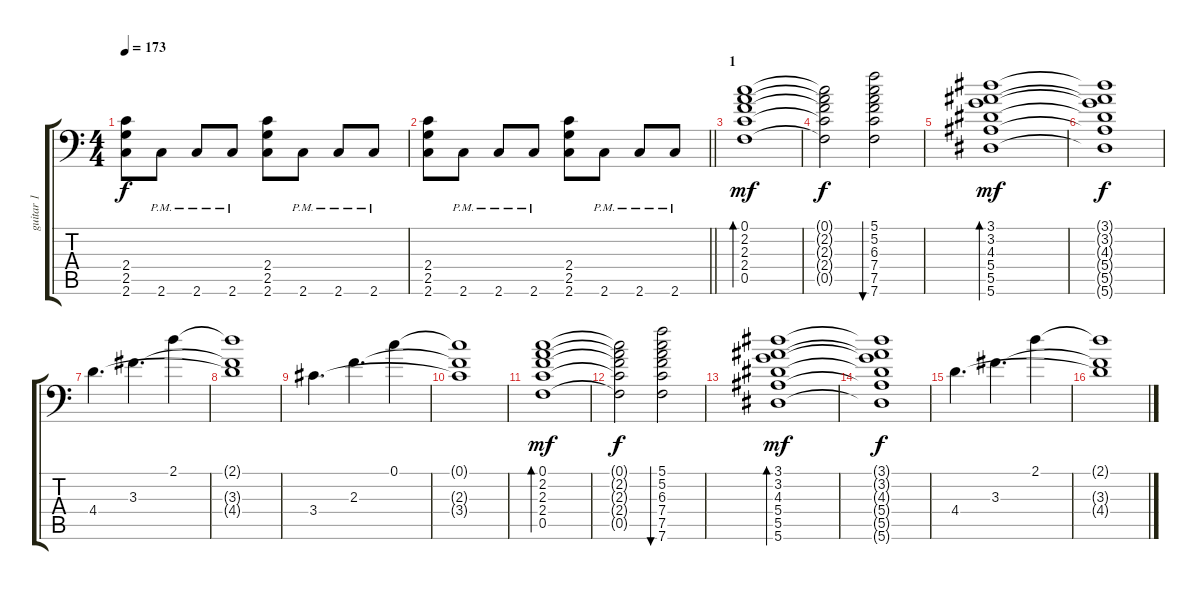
\track ("guitar 1" "guitar 1") {instrument distortionguitar}
\staff {score tabs}
\tuning (C4 G3 Eb3 Bb2 F2 Bb1) {hide}
\ts (4 4)
\tempo 173
\clef f4
\ks c
(2.4 2.5 2.6).8{dy f} 2.6{pm}.8 2.6{pm}.8 2.6{pm}.8 (2.4 2.5 2.6).8 2.6{pm}.8 2.6{pm}.8 2.6{pm}.8 |
\barLineRight lightlight
(2.4 2.5 2.6).8 2.6{pm}.8 2.6{pm}.8 2.6{pm}.8 (2.4 2.5 2.6).8 2.6{pm}.8 2.6{pm}.8 2.6{pm}.8 |
\section ("" "1")
(0.1 2.2 2.3 2.4 0.5).1{bd 60 dy mf instrument electricguitarclean} |
(0.1{t} 2.2{t} 2.3{t} 2.4{t} 0.5{t}).2{dy f} (5.1 5.2 6.3 7.4 7.5 7.6).2{bu 60} |
(3.1 3.2 4.3 5.4 5.5 5.6).1{bd 60 dy mf} |
(3.1{t} 3.2{t} 4.3{t} 5.4{t} 5.5{t} 5.6{t}).1{dy f} |
4.4.4{d} 3.3.4{d} 2.1.4 |
(2.1{t} 3.3{t} 4.4{t}).1 |
3.4.4{d} 2.3.4{d} 0.1.4 |
(0.1{t} 2.3{t} 3.4{t}).1 |
(0.1 2.2 2.3 2.4 0.5).1{bd 60 dy mf} |
(0.1{t} 2.2{t} 2.3{t} 2.4{t} 0.5{t}).2{dy f} (5.1 5.2 6.3 7.4 7.5 7.6).2{bu 60} |
(3.1 3.2 4.3 5.4 5.5 5.6).1{bd 60 dy mf} |
(3.1{t} 3.2{t} 4.3{t} 5.4{t} 5.5{t} 5.6{t}).1{dy f} |
4.4.4{d} 3.3.4{d} 2.1.4 |
(2.1{t} 3.3{t} 4.4{t}).1
